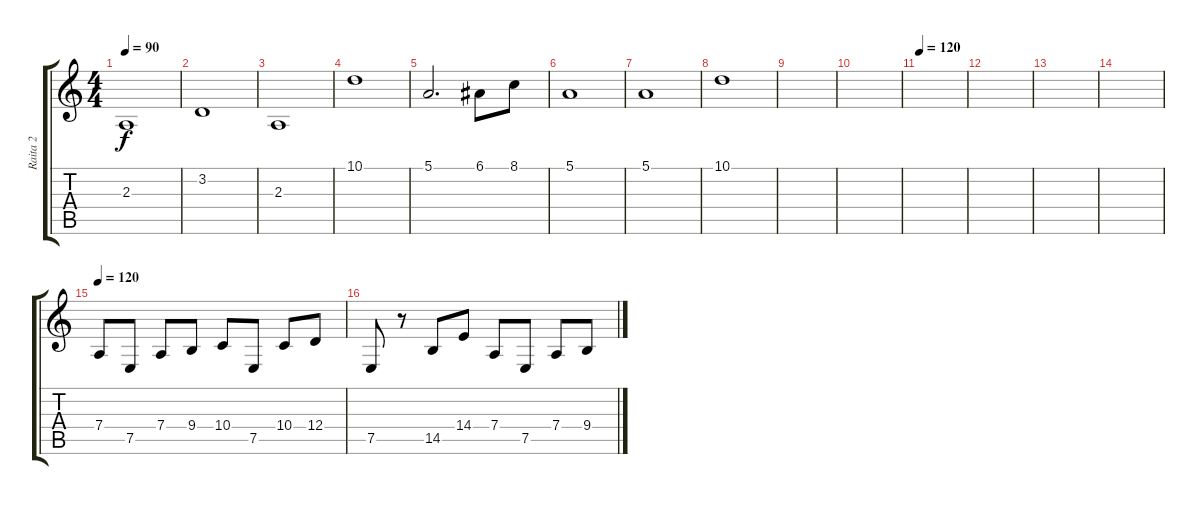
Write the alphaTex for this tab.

\track ("Raita 2" "Raita 2") {instrument frenchhorn}
\staff {score tabs}
\tuning (E4 B3 G3 D3 A2 E2) {hide}
\ts (4 4)
\tempo 90
\clef g2
\ks c
2.3.1{dy f} |
3.2.1 |
2.3.1 |
10.1.1 |
5.1.2{d} 6.1.8 8.1.8 |
5.1.1 |
5.1.1 |
10.1.1 |
|
|
\tempo 120
|
|
|
|
\tempo 120
7.4.8 7.5.8 7.4.8 9.4.8 10.4.8 7.5.8 10.4.8 12.4.8 |
7.5.8 r.8 14.5.8 14.4.8 7.4.8 7.5.8 7.4.8 9.4.8
